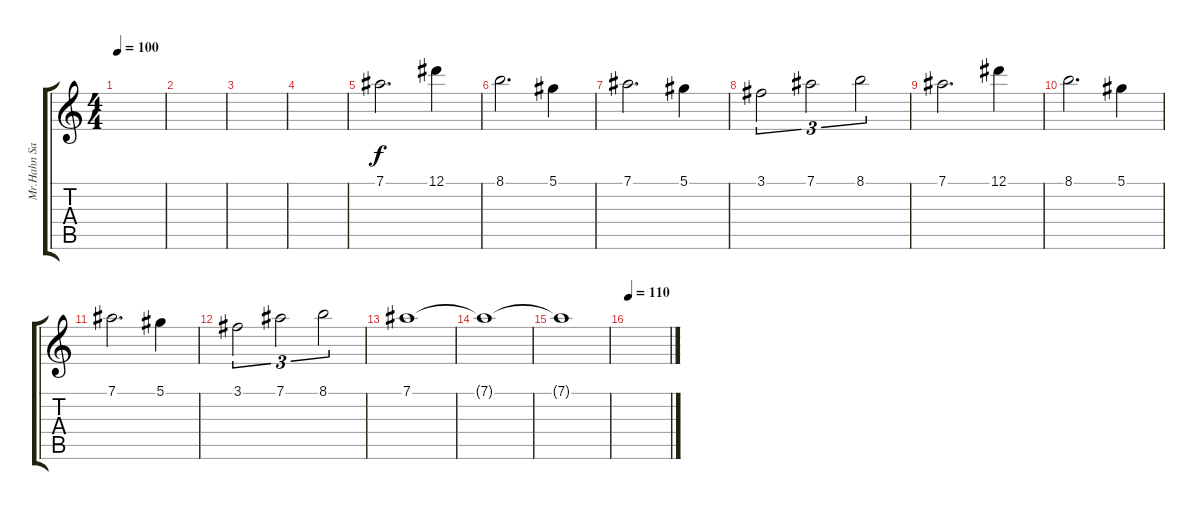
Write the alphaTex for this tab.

\track ("Mr.Hahn Sampler5" "Mr.Hahn Sa") {instrument distortionguitar}
\staff {score tabs}
\tuning (Eb4 Bb3 Gb3 Db3 Ab2 Db2) {hide}
\ts (4 4)
\tempo 100
\clef g2
\ks c
|
|
|
|
7.1.2{d volume 14} 12.1.4 |
8.1.2{d} 5.1.4 |
7.1.2{d} 5.1.4 |
3.1.2{tu (3 2)} 7.1.2{tu (3 2)} 8.1.2{tu (3 2)} |
7.1.2{d} 12.1.4 |
8.1.2{d} 5.1.4 |
7.1.2{d} 5.1.4 |
3.1.2{tu (3 2)} 7.1.2{tu (3 2)} 8.1.2{tu (3 2)} |
7.1.1 |
7.1{t}.1{volume 0} |
7.1{t}.1 |
\tempo 110
